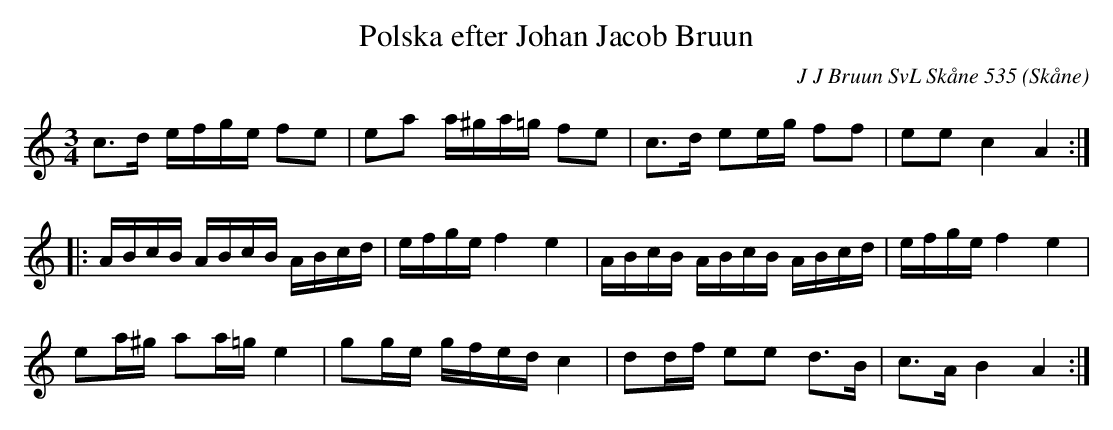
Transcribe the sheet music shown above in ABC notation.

X:1
T:Polska efter Johan Jacob Bruun
C:J J Bruun SvL Skåne 535
O:Skåne
M:3/4
L:1/8
K:Am
c3/2d/ e/f/g/e/ fe |ea a/^g/a/=g/ fe |c3/2d/ ee/g/ ff |ee c2 A2 ::
A/B/c/B/ A/B/c/B/ A/B/c/d/ |e/f/g/e/ f2 e2 |A/B/c/B/ A/B/c/B/ A/B/c/d/ |e/f/g/e/ f2 e2 |
ea/^g/ aa/=g/ e2 |gg/e/ g/f/e/d/ c2 |dd/f/ ee d3/2B/ |c3/2A/ B2 A2 :|
